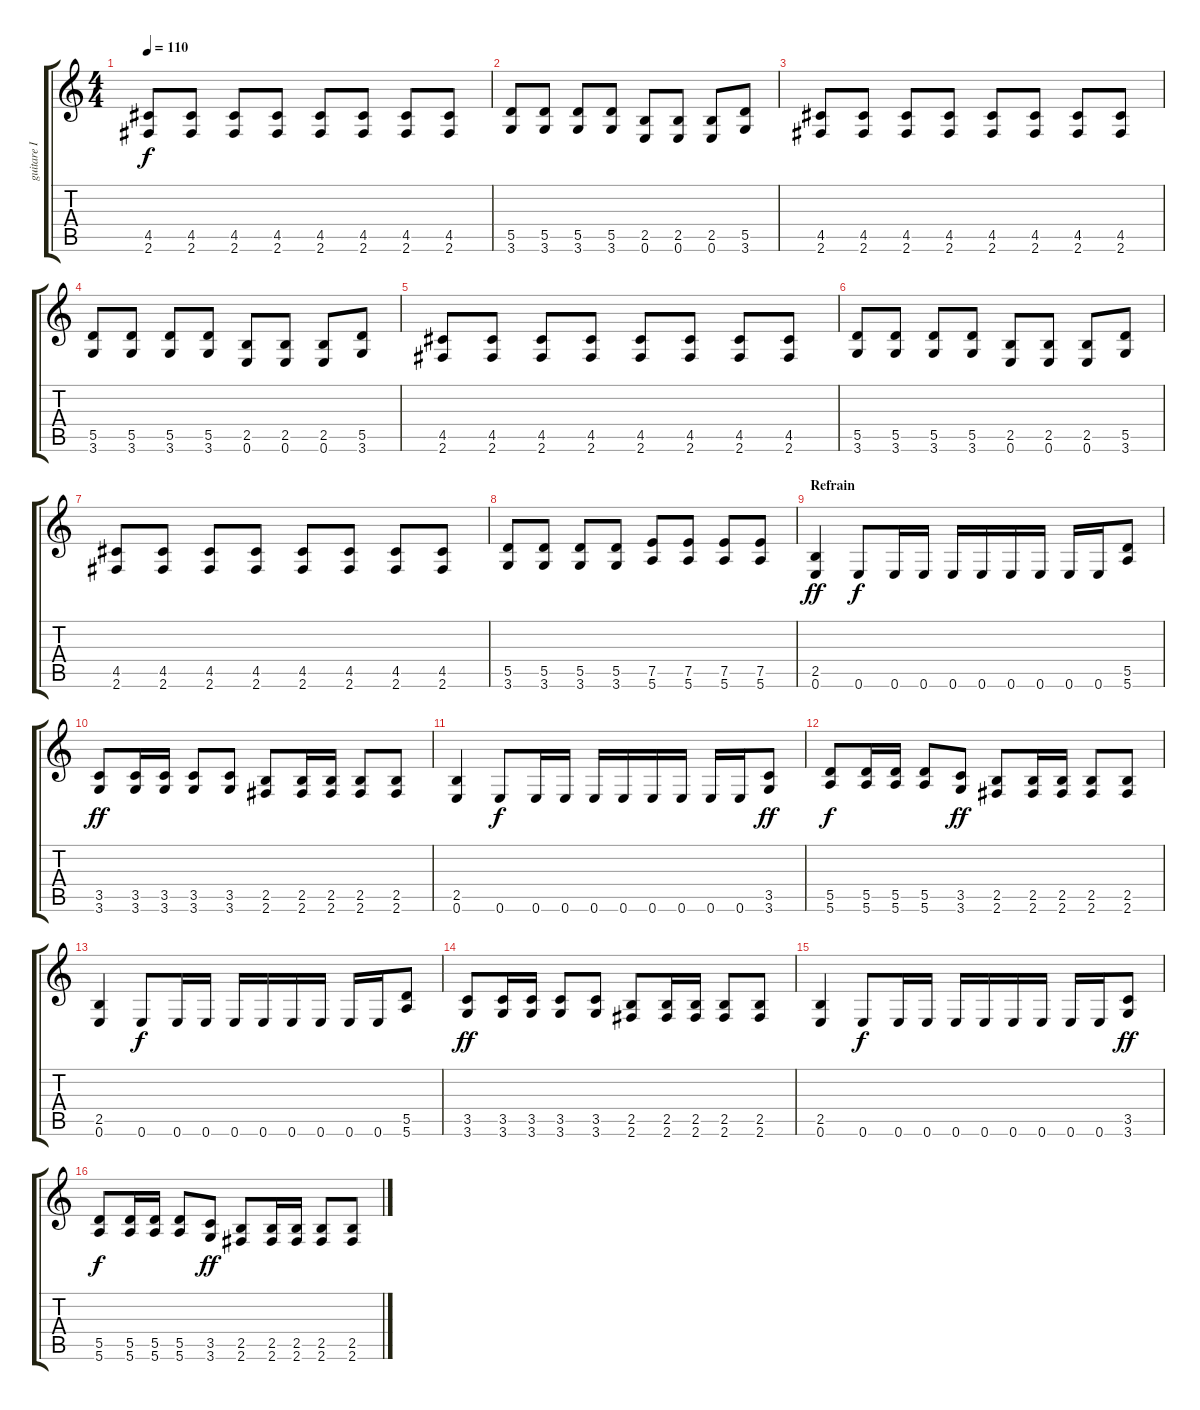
\track ("guitare I" "guitare I") {instrument distortionguitar}
\staff {score tabs}
\tuning (E4 B3 G3 D3 A2 E2) {hide}
\ts (4 4)
\tempo 110
\clef g2
\ks c
(4.5 2.6).8{dy f} (4.5 2.6).8 (4.5 2.6).8 (4.5 2.6).8 (4.5 2.6).8 (4.5 2.6).8 (4.5 2.6).8 (4.5 2.6).8 |
(5.5 3.6).8 (5.5 3.6).8 (5.5 3.6).8 (5.5 3.6).8 (2.5 0.6).8 (2.5 0.6).8 (2.5 0.6).8 (5.5 3.6).8 |
(4.5 2.6).8 (4.5 2.6).8 (4.5 2.6).8 (4.5 2.6).8 (4.5 2.6).8 (4.5 2.6).8 (4.5 2.6).8 (4.5 2.6).8 |
(5.5 3.6).8 (5.5 3.6).8 (5.5 3.6).8 (5.5 3.6).8 (2.5 0.6).8 (2.5 0.6).8 (2.5 0.6).8 (5.5 3.6).8 |
(4.5 2.6).8 (4.5 2.6).8 (4.5 2.6).8 (4.5 2.6).8 (4.5 2.6).8 (4.5 2.6).8 (4.5 2.6).8 (4.5 2.6).8 |
(5.5 3.6).8 (5.5 3.6).8 (5.5 3.6).8 (5.5 3.6).8 (2.5 0.6).8 (2.5 0.6).8 (2.5 0.6).8 (5.5 3.6).8 |
(4.5 2.6).8 (4.5 2.6).8 (4.5 2.6).8 (4.5 2.6).8 (4.5 2.6).8 (4.5 2.6).8 (4.5 2.6).8 (4.5 2.6).8 |
(5.5 3.6).8 (5.5 3.6).8 (5.5 3.6).8 (5.5 3.6).8 (7.5 5.6).8 (7.5 5.6).8 (7.5 5.6).8 (7.5 5.6).8 |
\section ("" "Refrain")
(2.5 0.6).4{dy ff} 0.6.8{dy f} 0.6.16 0.6.16 0.6.16 0.6.16 0.6.16 0.6.16 0.6.16 0.6.16 (5.5 5.6).8 |
(3.5 3.6).8{dy ff} (3.5 3.6).16 (3.5 3.6).16 (3.5 3.6).8 (3.5 3.6).8 (2.5 2.6).8 (2.5 2.6).16 (2.5 2.6).16 (2.5 2.6).8 (2.5 2.6).8 |
(2.5 0.6).4 0.6.8{dy f} 0.6.16 0.6.16 0.6.16 0.6.16 0.6.16 0.6.16 0.6.16 0.6.16 (3.5 3.6).8{dy ff} |
(5.5 5.6).8{dy f} (5.5 5.6).16 (5.5 5.6).16 (5.5 5.6).8 (3.5 3.6).8{dy ff} (2.5 2.6).8 (2.5 2.6).16 (2.5 2.6).16 (2.5 2.6).8 (2.5 2.6).8 |
(2.5 0.6).4 0.6.8{dy f} 0.6.16 0.6.16 0.6.16 0.6.16 0.6.16 0.6.16 0.6.16 0.6.16 (5.5 5.6).8 |
(3.5 3.6).8{dy ff} (3.5 3.6).16 (3.5 3.6).16 (3.5 3.6).8 (3.5 3.6).8 (2.5 2.6).8 (2.5 2.6).16 (2.5 2.6).16 (2.5 2.6).8 (2.5 2.6).8 |
(2.5 0.6).4 0.6.8{dy f} 0.6.16 0.6.16 0.6.16 0.6.16 0.6.16 0.6.16 0.6.16 0.6.16 (3.5 3.6).8{dy ff} |
(5.5 5.6).8{dy f} (5.5 5.6).16 (5.5 5.6).16 (5.5 5.6).8 (3.5 3.6).8{dy ff} (2.5 2.6).8 (2.5 2.6).16 (2.5 2.6).16 (2.5 2.6).8 (2.5 2.6).8
